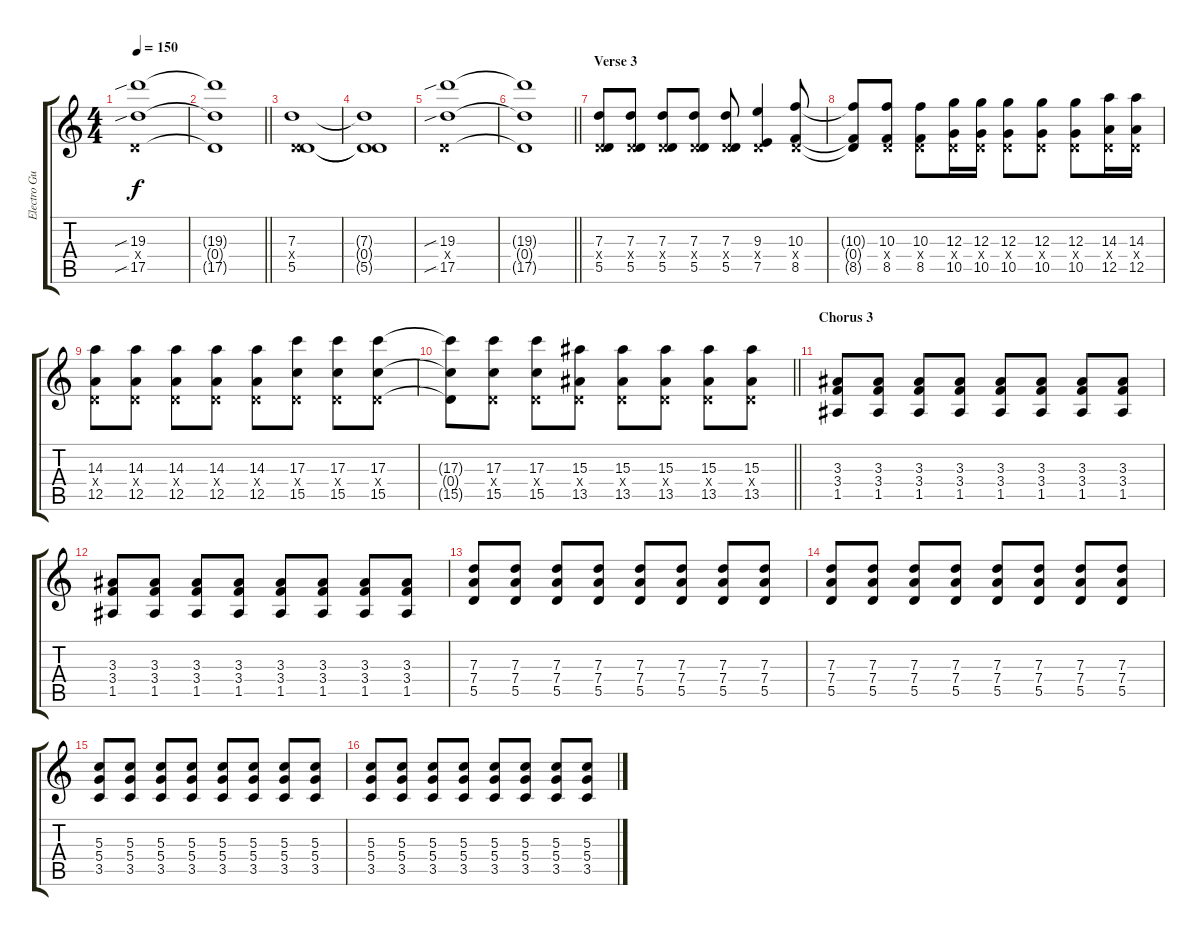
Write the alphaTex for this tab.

\track ("Electro Guitar 2" "Electro Gu") {instrument overdrivenguitar}
\staff {score tabs}
\tuning (E4 B3 G3 D3 A2 E2) {hide}
\ts (4 4)
\tempo 150
\clef g2
\ks c
(19.3{sib} 0.4{x} 17.5{sib}).1{dy f} |
\barLineRight lightlight
(19.3{t} 0.4{t} 17.5{t}).1 |
(7.3 0.4{x} 5.5).1 |
(7.3{t} 0.4{t} 5.5{t}).1 |
(19.3{sib} 0.4{x} 17.5{sib}).1 |
\barLineRight lightlight
(19.3{t} 0.4{t} 17.5{t}).1 |
\section ("" "Verse 3")
(7.3 0.4{x} 5.5).8 (7.3 0.4{x} 5.5).8 (7.3 0.4{x} 5.5).8 (7.3 0.4{x} 5.5).8 (7.3 0.4{x} 5.5).8 (9.3 0.4{x} 7.5).4 (10.3 0.4{x} 8.5).8 |
(10.3{t} 0.4{t} 8.5{t}).8 (10.3 0.4{x} 8.5).8 (10.3 0.4{x} 8.5).8 (12.3 0.4{x} 10.5).16 (12.3 0.4{x} 10.5).16 (12.3 0.4{x} 10.5).8 (12.3 0.4{x} 10.5).8 (12.3 0.4{x} 10.5).8 (14.3 0.4{x} 12.5).16 (14.3 0.4{x} 12.5).16 |
(14.3 0.4{x} 12.5).8 (14.3 0.4{x} 12.5).8 (14.3 0.4{x} 12.5).8 (14.3 0.4{x} 12.5).8 (14.3 0.4{x} 12.5).8 (17.3 0.4{x} 15.5).8 (17.3 0.4{x} 15.5).8 (17.3 0.4{x} 15.5).8 |
\barLineRight lightlight
(17.3{t} 0.4{t} 15.5{t}).8 (17.3 0.4{x} 15.5).8 (17.3 0.4{x} 15.5).8 (15.3 0.4{x} 13.5).8 (15.3 0.4{x} 13.5).8 (15.3 0.4{x} 13.5).8 (15.3 0.4{x} 13.5).8 (15.3 0.4{x} 13.5).8 |
\section ("" "Chorus 3")
(3.3 3.4 1.5).8 (3.3 3.4 1.5).8 (3.3 3.4 1.5).8 (3.3 3.4 1.5).8 (3.3 3.4 1.5).8 (3.3 3.4 1.5).8 (3.3 3.4 1.5).8 (3.3 3.4 1.5).8 |
(3.3 3.4 1.5).8 (3.3 3.4 1.5).8 (3.3 3.4 1.5).8 (3.3 3.4 1.5).8 (3.3 3.4 1.5).8 (3.3 3.4 1.5).8 (3.3 3.4 1.5).8 (3.3 3.4 1.5).8 |
(7.3 7.4 5.5).8 (7.3 7.4 5.5).8 (7.3 7.4 5.5).8 (7.3 7.4 5.5).8 (7.3 7.4 5.5).8 (7.3 7.4 5.5).8 (7.3 7.4 5.5).8 (7.3 7.4 5.5).8 |
(7.3 7.4 5.5).8 (7.3 7.4 5.5).8 (7.3 7.4 5.5).8 (7.3 7.4 5.5).8 (7.3 7.4 5.5).8 (7.3 7.4 5.5).8 (7.3 7.4 5.5).8 (7.3 7.4 5.5).8 |
(5.3 5.4 3.5).8 (5.3 5.4 3.5).8 (5.3 5.4 3.5).8 (5.3 5.4 3.5).8 (5.3 5.4 3.5).8 (5.3 5.4 3.5).8 (5.3 5.4 3.5).8 (5.3 5.4 3.5).8 |
(5.3 5.4 3.5).8 (5.3 5.4 3.5).8 (5.3 5.4 3.5).8 (5.3 5.4 3.5).8 (5.3 5.4 3.5).8 (5.3 5.4 3.5).8 (5.3 5.4 3.5).8 (5.3 5.4 3.5).8
